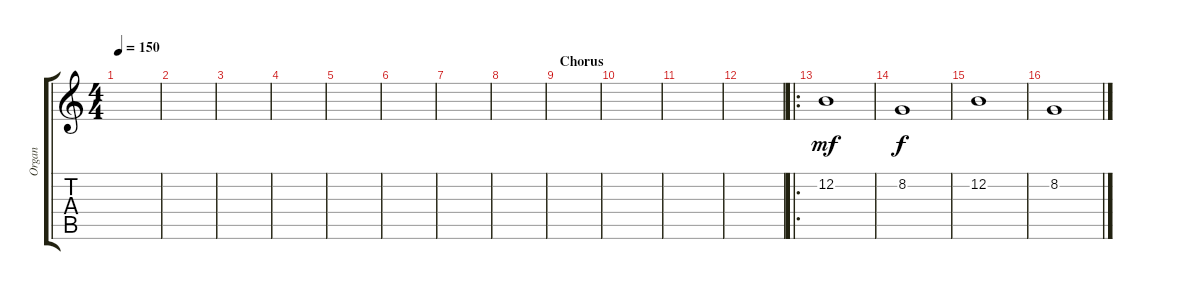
\track ("Organ" "Organ") {instrument churchorgan}
\staff {score tabs}
\tuning (E4 B3 G3 D3 A2 E2) {hide}
\ts (4 4)
\tempo 150
\clef g2
\ks c
|
|
|
|
|
|
|
|
\section ("" "Chorus")
|
|
|
|
\ro
12.2.1{dy mf instrument churchorgan} |
8.2.1{dy f} |
12.2.1 |
8.2.1
